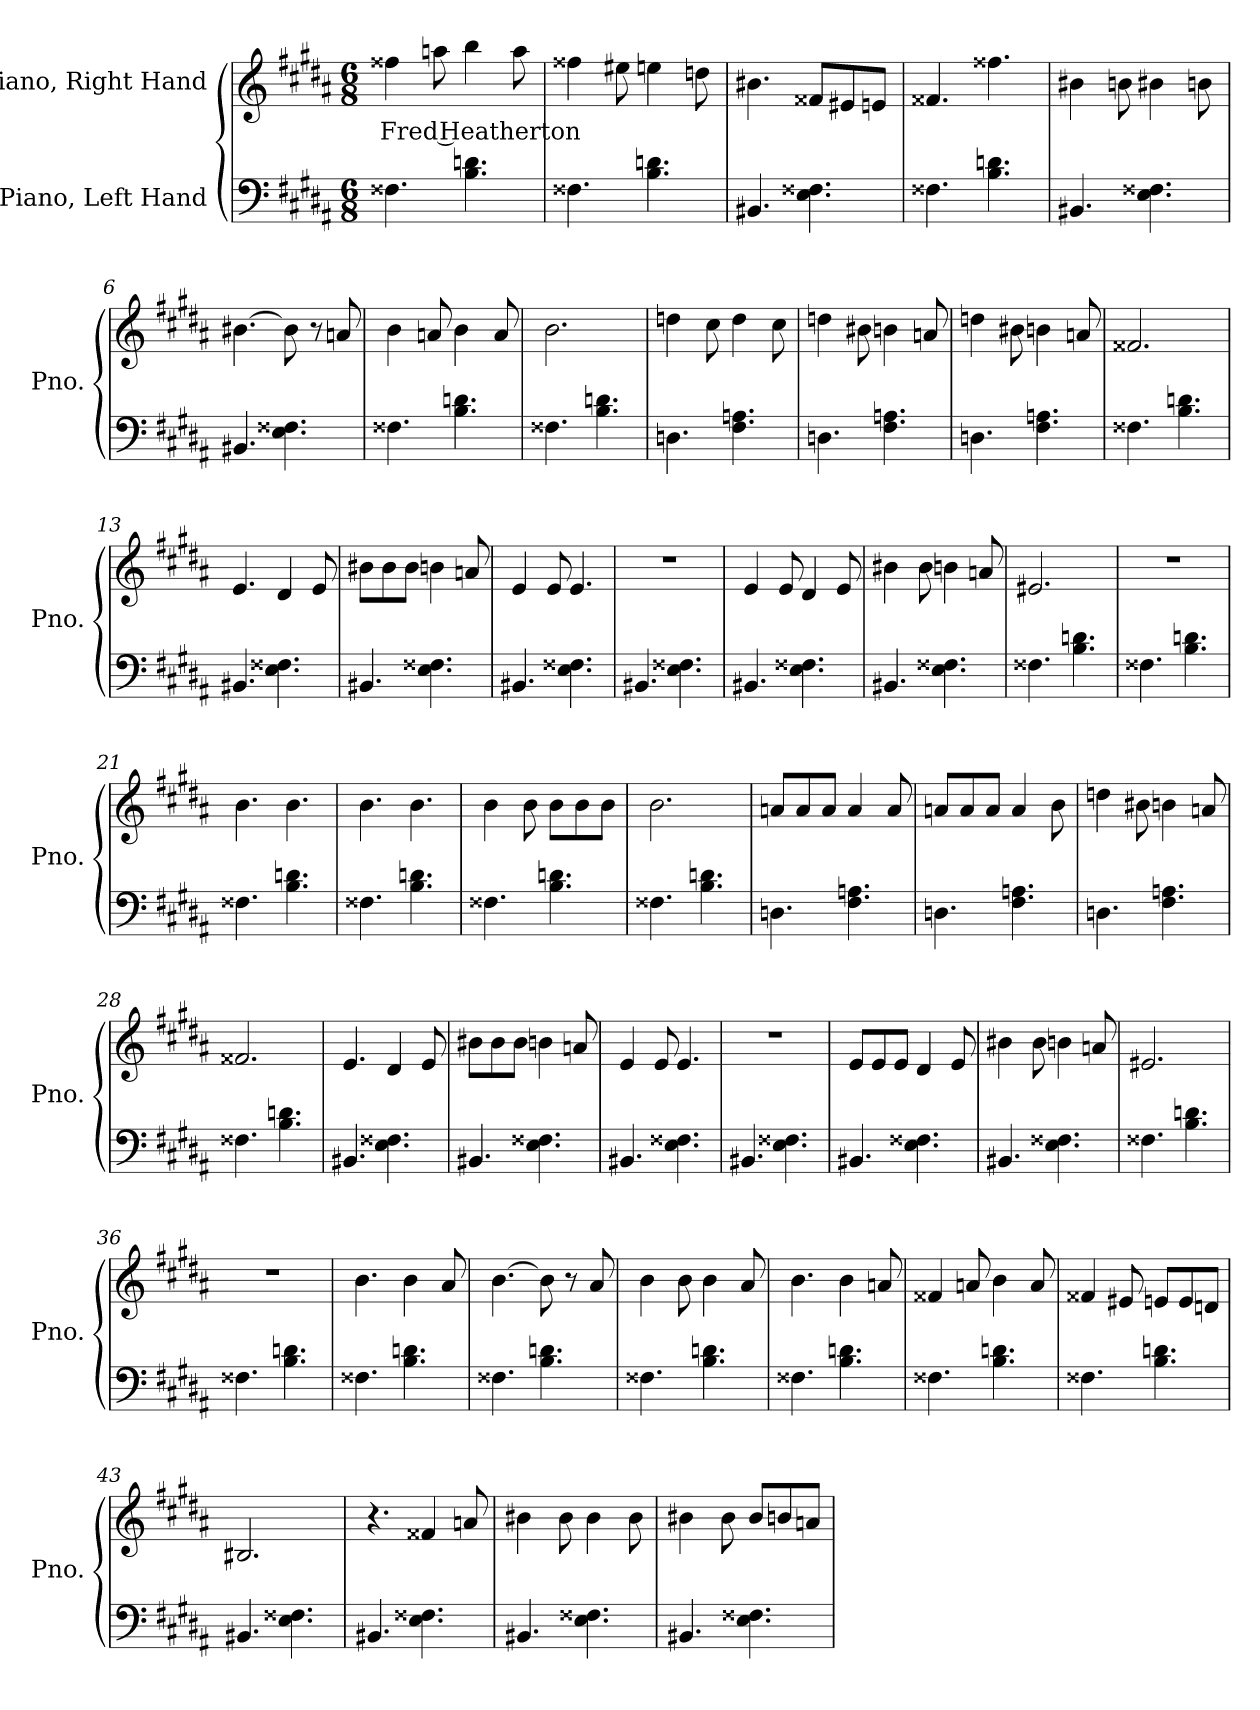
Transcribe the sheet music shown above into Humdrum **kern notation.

**kern	**kern	**text
*part2	*part1	*part1
*staff2	*staff1	*staff1
*I"Piano, Left Hand	*I"Piano, Right Hand	*
*I'Pno.	*I'Pno.	*
*clefF4	*clefG2	*
*k[f#c#g#d#a#]	*k[f#c#g#d#a#]	*
*M6/8	*M6/8	*
*MM160	*MM160	*
=1	=1	=1
!	!	!LO:LY:b
4.F##X\	4ff##X\	Fred Heatherton
.	8aan\	.
4.B\ 4.dn\	4bb\	.
.	8aa\	.
=2	=2	=2
4.F##X\	4ff##X\	.
.	8ee#X\	.
4.B\ 4.dn\	4een\	.
.	8ddn\	.
=3	=3	=3
4.BB#X/	4.b#X\	.
4.E\ 4.F##X\	8f##X/L	.
.	8e#X/	.
.	8en/J	.
=4	=4	=4
4.F##X\	4.f##X/	.
4.B\ 4.dn\	4.ff##X\	.
!!LO:LB:g=z
=5	=5	=5
4.BB#X/	4b#X\	.
.	8bn\	.
4.E\ 4.F##X\	4b#X\	.
.	8bn\	.
=6	=6	=6
4.BB#X/	[4.b#X\	.
4.E\ 4.F##X\	8b#\]	.
.	8r	.
.	8an/	.
=7	=7	=7
4.F##X\	4b\	.
.	8an/	.
4.B\ 4.dn\	4b\	.
.	8a/	.
=8	=8	=8
4.F##X\	2.b\	.
4.B\ 4.dn\	.	.
=9	=9	=9
4.Dn\	4ddn\	.
.	8cc#\	.
4.F#\ 4.An\	4dd\	.
.	8cc#\	.
=10	=10	=10
4.Dn\	4ddn\	.
.	8b#X\	.
4.F#\ 4.An\	4bn\	.
.	8an/	.
!!LO:LB:g=z
=11	=11	=11
4.Dn\	4ddn\	.
.	8b#X\	.
4.F#\ 4.An\	4bn\	.
.	8an/	.
=12	=12	=12
4.F##X\	2.f##X/	.
4.B\ 4.dn\	.	.
=13	=13	=13
4.BB#X/	4.e/	.
4.E\ 4.F##X\	4d#/	.
.	8e/	.
=14	=14	=14
4.BB#X/	8b#X\L	.
.	8b#\	.
.	8b#\J	.
4.E\ 4.F##X\	4bn\	.
.	8an/	.
=15	=15	=15
4.BB#X/	4e/	.
.	8e/	.
4.E\ 4.F##X\	4.e/	.
=16	=16	=16
4.BB#X/	2.r	.
4.E\ 4.F##X\	.	.
!!LO:LB:g=z
=17	=17	=17
4.BB#X/	4e/	.
.	8e/	.
4.E\ 4.F##X\	4d#/	.
.	8e/	.
=18	=18	=18
4.BB#X/	4b#X\	.
.	8b#\	.
4.E\ 4.F##X\	4bn\	.
.	8an/	.
=19	=19	=19
4.F##X\	2.e#X/	.
4.B\ 4.dn\	.	.
=20	=20	=20
4.F##X\	2.r	.
4.B\ 4.dn\	.	.
=21	=21	=21
4.F##X\	4.b\	.
4.B\ 4.dn\	4.b\	.
=22	=22	=22
4.F##X\	4.b\	.
4.B\ 4.dn\	4.b\	.
=23	=23	=23
4.F##X\	4b\	.
.	8b\	.
4.B\ 4.dn\	8b\L	.
.	8b\	.
.	8b\J	.
!!LO:LB:g=z
=24	=24	=24
4.F##X\	2.b\	.
4.B\ 4.dn\	.	.
=25	=25	=25
4.Dn\	8an/L	.
.	8a/	.
.	8a/J	.
4.F#\ 4.An\	4a/	.
.	8a/	.
=26	=26	=26
4.Dn\	8an/L	.
.	8a/	.
.	8a/J	.
4.F#\ 4.An\	4a/	.
.	8b\	.
=27	=27	=27
4.Dn\	4ddn\	.
.	8b#X\	.
4.F#\ 4.An\	4bn\	.
.	8an/	.
=28	=28	=28
4.F##X\	2.f##X/	.
4.B\ 4.dn\	.	.
=29	=29	=29
4.BB#X/	4.e/	.
4.E\ 4.F##X\	4d#/	.
.	8e/	.
!!LO:LB:g=z
=30	=30	=30
4.BB#X/	8b#X\L	.
.	8b#\	.
.	8b#\J	.
4.E\ 4.F##X\	4bn\	.
.	8an/	.
=31	=31	=31
4.BB#X/	4e/	.
.	8e/	.
4.E\ 4.F##X\	4.e/	.
=32	=32	=32
4.BB#X/	2.r	.
4.E\ 4.F##X\	.	.
=33	=33	=33
4.BB#X/	8e/L	.
.	8e/	.
.	8e/J	.
4.E\ 4.F##X\	4d#/	.
.	8e/	.
=34	=34	=34
4.BB#X/	4b#X\	.
.	8b#\	.
4.E\ 4.F##X\	4bn\	.
.	8an/	.
=35	=35	=35
4.F##X\	2.e#X/	.
4.B\ 4.dn\	.	.
!!LO:PB:g=z
=36	=36	=36
4.F##X\	2.r	.
4.B\ 4.dn\	.	.
=37	=37	=37
4.F##X\	4.b\	.
4.B\ 4.dn\	4b\	.
.	8a#/	.
=38	=38	=38
4.F##X\	[4.b\	.
4.B\ 4.dn\	8b\]	.
.	8r	.
.	8a#/	.
=39	=39	=39
4.F##X\	4b\	.
.	8b\	.
4.B\ 4.dn\	4b\	.
.	8a#/	.
=40	=40	=40
4.F##X\	4.b\	.
4.B\ 4.dn\	4b\	.
.	8an/	.
=41	=41	=41
4.F##X\	4f##X/	.
.	8an/	.
4.B\ 4.dn\	4b\	.
.	8a/	.
!!LO:LB:g=z
=42	=42	=42
4.F##X\	4f##X/	.
.	8e#X/	.
4.B\ 4.dn\	8en/L	.
.	8e/	.
.	8dn/J	.
=43	=43	=43
4.BB#X/	2.B#X/	.
4.E\ 4.F##X\	.	.
=44	=44	=44
4.BB#X/	4.r	.
4.E\ 4.F##X\	4f##X/	.
.	8an/	.
=45	=45	=45
4.BB#X/	4b#X\	.
.	8b#\	.
4.E\ 4.F##X\	4b#\	.
.	8b#\	.
=46	=46	=46
4.BB#X/	4b#X\	.
.	8b#\	.
4.E\ 4.F##X\	8b#/L	.
.	8bn/	.
.	8an/J	.
=	=	=
*-	*-	*-
